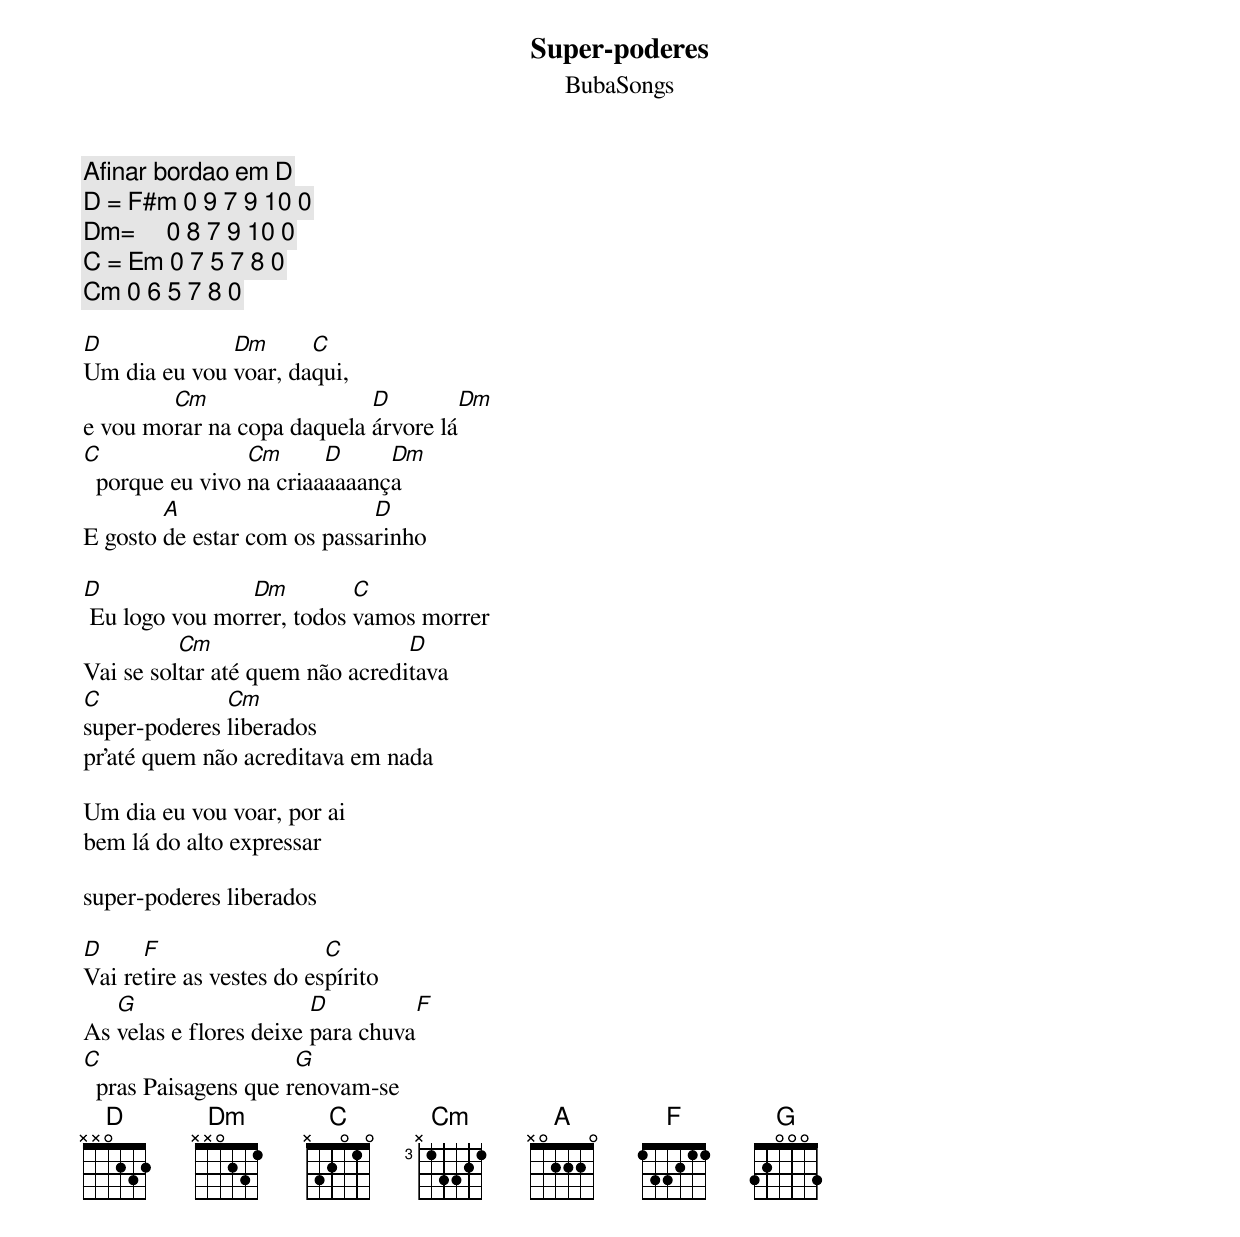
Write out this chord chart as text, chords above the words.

Super-poderes
BubaSongs

Afinar bordao em D
D = F#m 0 9 7 9 10 0
Dm=     0 8 7 9 10 0
C = Em 0 7 5 7 8 0
Cm 0 6 5 7 8 0

D             Dm      C
Um dia eu vou voar, daqui,
        Cm                  D         Dm
e vou morar na copa daquela árvore lá
C                Cm      D     Dm
  porque eu vivo na criaaaaaança
        A                    D
E gosto de estar com os passarinho

D               Dm         C
 Eu logo vou morrer, todos vamos morrer
          Cm                     D
Vai se soltar até quem não acreditava
C             Cm
super-poderes liberados
pr’até quem não acreditava em nada

Um dia eu vou voar, por ai
bem lá do alto expressar

super-poderes liberados

D     F                   C
Vai retire as vestes do espírito
   G                    D          F
As velas e flores deixe para chuva
C                     G
  pras Paisagens que renovam-se
